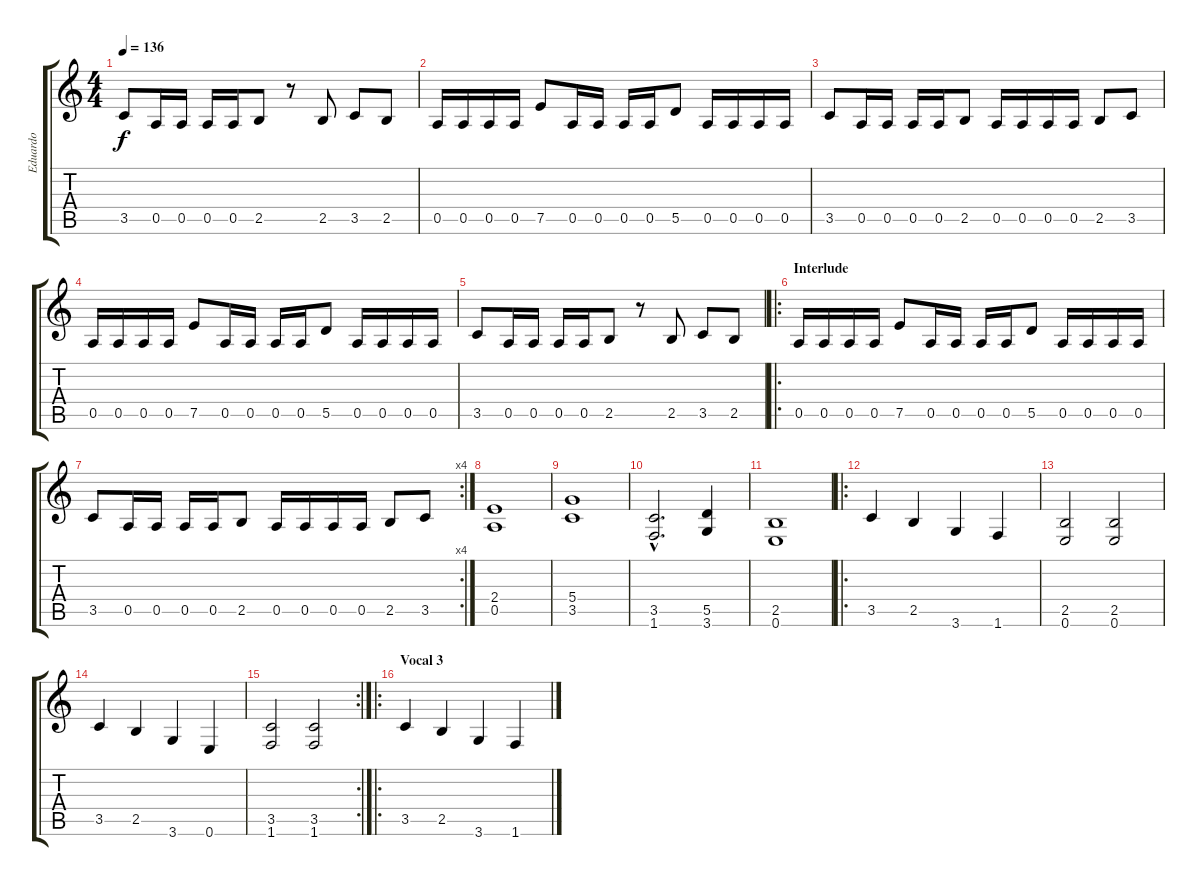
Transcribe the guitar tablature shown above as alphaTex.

\track ("Eduardo" "Eduardo") {instrument distortionguitar}
\staff {score tabs}
\tuning (E4 B3 G3 D3 A2 E2) {hide}
\ts (4 4)
\tempo 136
\clef g2
\ks c
3.5.8{dy f} 0.5.16 0.5.16 0.5.16 0.5.16 2.5.8 r.8 2.5.8 3.5.8 2.5.8 |
0.5.16 0.5.16 0.5.16 0.5.16 7.5.8 0.5.16 0.5.16 0.5.16 0.5.16 5.5.8 0.5.16 0.5.16 0.5.16 0.5.16 |
3.5.8 0.5.16 0.5.16 0.5.16 0.5.16 2.5.8 0.5.16 0.5.16 0.5.16 0.5.16 2.5.8 3.5.8 |
0.5.16 0.5.16 0.5.16 0.5.16 7.5.8 0.5.16 0.5.16 0.5.16 0.5.16 5.5.8 0.5.16 0.5.16 0.5.16 0.5.16 |
3.5.8 0.5.16 0.5.16 0.5.16 0.5.16 2.5.8 r.8 2.5.8 3.5.8 2.5.8 |
\ro
\section ("" "Interlude")
0.5.16 0.5.16 0.5.16 0.5.16 7.5.8 0.5.16 0.5.16 0.5.16 0.5.16 5.5.8 0.5.16 0.5.16 0.5.16 0.5.16 |
\rc 4
3.5.8 0.5.16 0.5.16 0.5.16 0.5.16 2.5.8 0.5.16 0.5.16 0.5.16 0.5.16 2.5.8 3.5.8 |
(2.4 0.5).1 |
(5.4 3.5).1 |
(3.5{hac} 1.6{hac}).2{d} (5.5 3.6).4 |
(2.5 0.6).1 |
\ro
3.5.4 2.5.4 3.6.4 1.6.4 |
(2.5 0.6).2 (2.5 0.6).2 |
3.5.4 2.5.4 3.6.4 0.6.4 |
\rc 2
(3.5 1.6).2 (3.5 1.6).2 |
\ro
\section ("" "Vocal 3")
3.5.4 2.5.4 3.6.4 1.6.4
